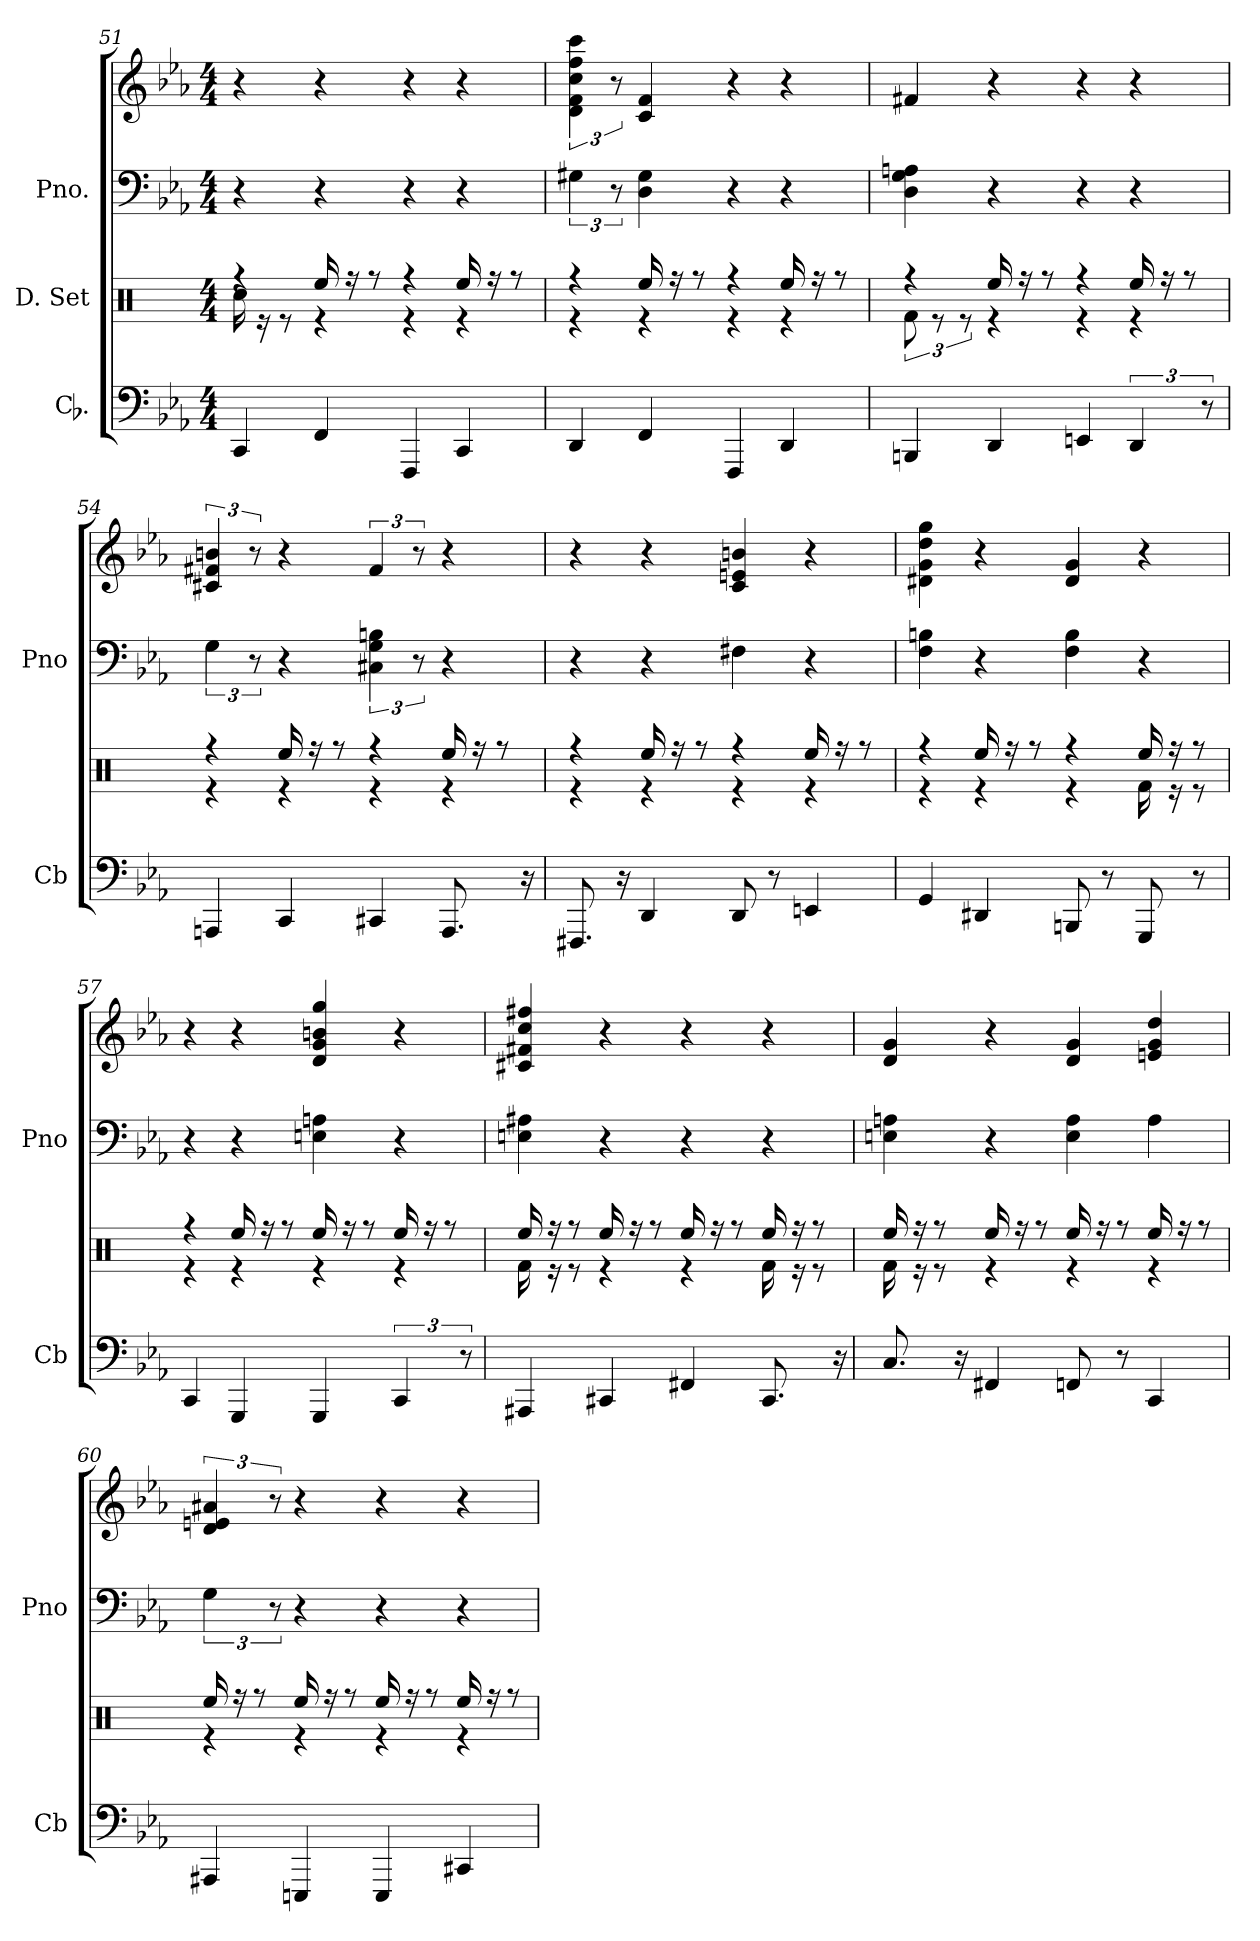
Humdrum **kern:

**kern	**kern	**kern	**kern
*part3	*part2	*part1	*part1
*staff4	*staff3	*staff2	*staff1
*I"Cb.	*I"D. Set	*I"Pno.	*
*I'Cb	*	*I'Pno	*
*clefF4	*clefX	*clefF4	*clefG2
*k[b-e-a-]	*k[]	*k[b-e-a-]	*k[b-e-a-]
*M4/4	*M4/4	*M4/4	*M4/4
=51	=51	=51	=51
*	*^	*	*
4CC	16Rcc\	4rff	4r	4r
.	16re	.	.	.
.	8re	.	.	.
4FF	4re	16Ree/	4r	4r
.	.	16rff	.	.
.	.	8rff	.	.
4FFF	4re	4rff	4r	4r
4CC	4re	16Ree/	4r	4r
.	.	16rff	.	.
.	.	8rff	.	.
=52	=52	=52	=52	=52
4DD	4re	4rff	6G#X	6d 6f 6cc 6ff 6ccc
.	.	.	12r	12r
4FF	4re	16Ree/	4D 4G#	4c 4f
.	.	16rff	.	.
.	.	8rff	.	.
4FFF	4re	4rff	4r	4r
4DD	4re	16Ree/	4r	4r
.	.	16rff	.	.
.	.	8rff	.	.
=53	=53	=53	=53	=53
4BBBn	12Rf\	4rff	4D 4G 4An	4f#X
.	12re	.	.	.
.	12re	.	.	.
4DD	4re	16Ree/	4r	4r
.	.	16rff	.	.
.	.	8rff	.	.
4EEn	4re	4rff	4r	4r
6DD	4re	16Ree/	4r	4r
.	.	16rff	.	.
.	.	8rff	.	.
12r	.	.	.	.
=54	=54	=54	=54	=54
4AAAn	4re	4rff	6G	6c#X 6f#X 6bn
.	.	.	12r	12r
4CC	4re	16Ree/	4r	4r
.	.	16rff	.	.
.	.	8rff	.	.
4CC#X	4re	4rff	6C#X 6G 6Bn	6f#
.	.	.	12r	12r
8.AAA	4re	16Ree/	4r	4r
.	.	16rff	.	.
.	.	8rff	.	.
16r	.	.	.	.
=55	=55	=55	=55	=55
8.FFF#X	4re	4rff	4r	4r
16r	.	.	.	.
4DD	4re	16Ree/	4r	4r
.	.	16rff	.	.
.	.	8rff	.	.
8DD	4re	4rff	4F#X	4c 4en 4bn
8r	.	.	.	.
4EEn	4re	16Ree/	4r	4r
.	.	16rff	.	.
.	.	8rff	.	.
=56	=56	=56	=56	=56
4GG	4re	4rff	4F 4Bn	4d#X 4g 4dd 4gg
4DD#X	4re	16Ree/	4r	4r
.	.	16rff	.	.
.	.	8rff	.	.
8BBBn	4re	4rff	4F 4B	4d# 4g
8r	.	.	.	.
8GGG	16Rf\	16Ree/	4r	4r
.	16re	16rff	.	.
8r	8re	8rff	.	.
=57	=57	=57	=57	=57
4CC	4re	4rff	4r	4r
4GGG	4re	16Ree/	4r	4r
.	.	16rff	.	.
.	.	8rff	.	.
4GGG	4re	16Ree/	4En 4An	4d 4g 4bn 4gg
.	.	16rff	.	.
.	.	8rff	.	.
6CC	4re	16Ree/	4r	4r
.	.	16rff	.	.
.	.	8rff	.	.
12r	.	.	.	.
=58	=58	=58	=58	=58
4AAA#X	16Rf\	16Ree/	4En 4A#X	4c#X 4f#X 4cc 4ff#X
.	16re	16rff	.	.
.	8re	8rff	.	.
4CC#X	4re	16Ree/	4r	4r
.	.	16rff	.	.
.	.	8rff	.	.
4FF#X	4re	16Ree/	4r	4r
.	.	16rff	.	.
.	.	8rff	.	.
8.CC#	16Rf\	16Ree/	4r	4r
.	16re	16rff	.	.
.	8re	8rff	.	.
16r	.	.	.	.
=59	=59	=59	=59	=59
8.C	16Rf\	16Ree/	4En 4An	4d 4g
.	16re	16rff	.	.
.	8re	8rff	.	.
16r	.	.	.	.
4FF#X	4re	16Ree/	4r	4r
.	.	16rff	.	.
.	.	8rff	.	.
8FFn	4re	16Ree/	4E 4A	4d 4g
.	.	16rff	.	.
8r	.	8rff	.	.
4CC	4re	16Ree/	4A	4en 4g 4dd
.	.	16rff	.	.
.	.	8rff	.	.
=60	=60	=60	=60	=60
4AAA#X	4re	16Ree/	6G	6d 6en 6a#X
.	.	16rff	.	.
.	.	8rff	.	.
.	.	.	12r	12r
4EEEn	4re	16Ree/	4r	4r
.	.	16rff	.	.
.	.	8rff	.	.
4EEE	4re	16Ree/	4r	4r
.	.	16rff	.	.
.	.	8rff	.	.
4CC#X	4re	16Ree/	4r	4r
.	.	16rff	.	.
.	.	8rff	.	.
*	*v	*v	*	*
=	=	=	=
*-	*-	*-	*-
